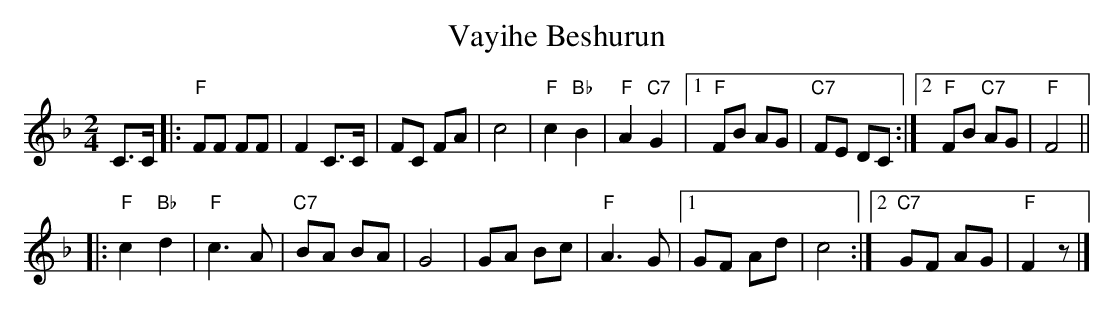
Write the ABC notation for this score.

X:1
T: Vayihe Beshurun
M: 2/4
L: 1/8
K: F
C>C \
|:"F"FF FF | F2 C>C \
| FC FA | c4 \
| "F"c2 "Bb"B2 | "F"A2 "C7"G2 \
|1 "F"FB AG | "C7"FE DC \
:|2"F"FB "C7"AG | "F"F4 ||
|:"F"c2 "Bb"d2 | "F"c3 A \
| "C7"BA BA | G4 \
| GA Bc | "F"A3 G \
|1 GF Ad | c4 \
:|2 "C7"GF AG | "F"F2 z |]
